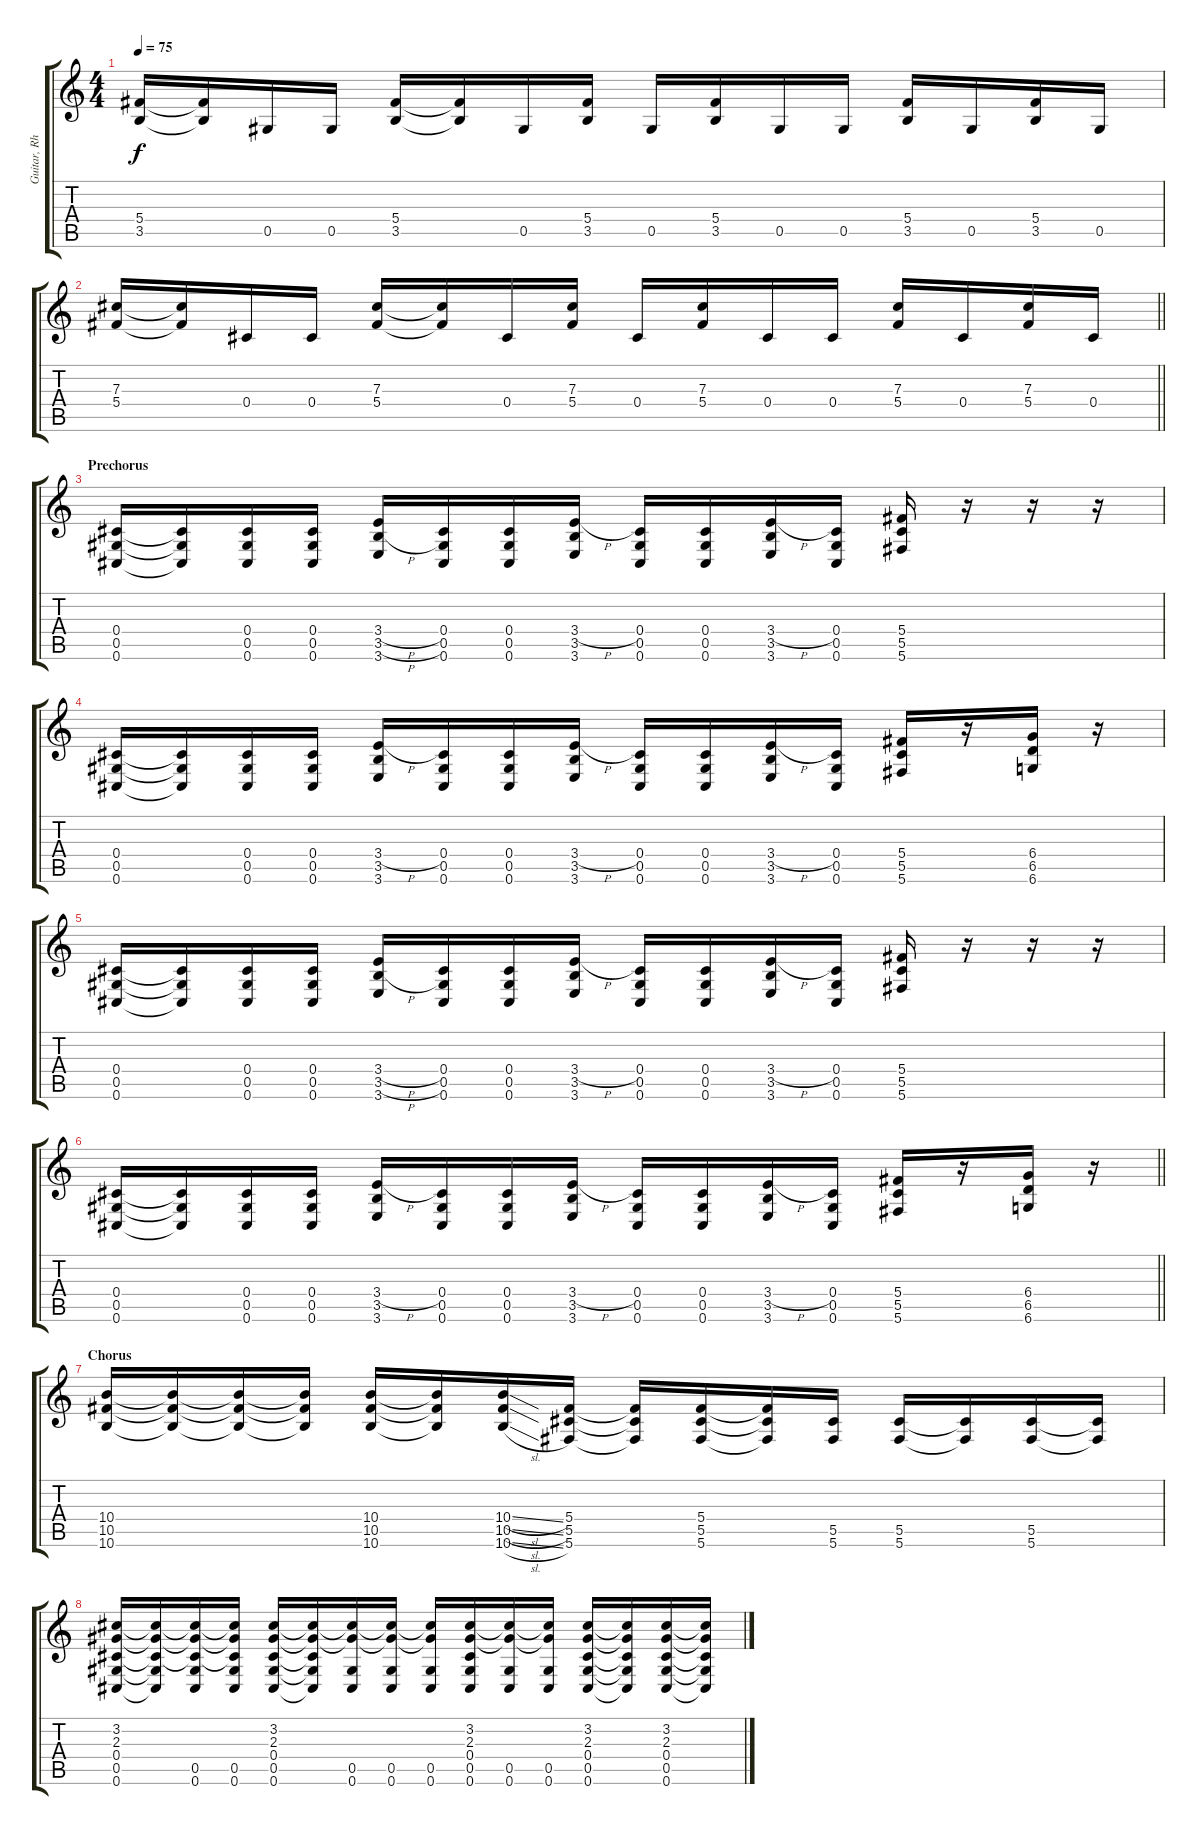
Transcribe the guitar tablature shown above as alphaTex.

\track ("Guitar, Rhythm" "Guitar, Rh") {instrument overdrivenguitar}
\staff {score tabs}
\tuning (Eb4 Bb3 Gb3 Db3 Ab2 Db2) {hide}
\ts (4 4)
\tempo 75
\clef g2
\ks c
(5.4 3.5).16{dy f} (5.4{t} 3.5{t}).16 0.5.16 0.5.16 (5.4 3.5).16 (5.4{t} 3.5{t}).16 0.5.16 (5.4 3.5).16 0.5.16 (5.4 3.5).16 0.5.16 0.5.16 (5.4 3.5).16 0.5.16 (5.4 3.5).16 0.5.16 |
\barLineRight lightlight
(7.3 5.4).16 (7.3{t} 5.4{t}).16 0.4.16 0.4.16 (7.3 5.4).16 (7.3{t} 5.4{t}).16 0.4.16 (7.3 5.4).16 0.4.16 (7.3 5.4).16 0.4.16 0.4.16 (7.3 5.4).16 0.4.16 (7.3 5.4).16 0.4.16 |
\section ("" "Prechorus")
(0.4 0.5 0.6).16 (0.4{t} 0.5{t} 0.6{t}).16 (0.4 0.5 0.6).16 (0.4 0.5 0.6).16 (3.4{h} 3.5{h} 3.6).16 (0.4 0.5 0.6).16 (0.4 0.5 0.6).16 (3.4{h} 3.5 3.6).16 (0.4 0.5 0.6).16 (0.4 0.5 0.6).16 (3.4{h} 3.5 3.6).16 (0.4 0.5 0.6).16 (5.4 5.5 5.6).16 r.16 r.16 r.16 |
(0.4 0.5 0.6).16 (0.4{t} 0.5{t} 0.6{t}).16 (0.4 0.5 0.6).16 (0.4 0.5 0.6).16 (3.4{h} 3.5 3.6).16 (0.4 0.5 0.6).16 (0.4 0.5 0.6).16 (3.4{h} 3.5 3.6).16 (0.4 0.5 0.6).16 (0.4 0.5 0.6).16 (3.4{h} 3.5 3.6).16 (0.4 0.5 0.6).16 (5.4 5.5 5.6).16 r.16 (6.4 6.5 6.6).16 r.16 |
(0.4 0.5 0.6).16 (0.4{t} 0.5{t} 0.6{t}).16 (0.4 0.5 0.6).16 (0.4 0.5 0.6).16 (3.4{h} 3.5{h} 3.6).16 (0.4 0.5 0.6).16 (0.4 0.5 0.6).16 (3.4{h} 3.5 3.6).16 (0.4 0.5 0.6).16 (0.4 0.5 0.6).16 (3.4{h} 3.5 3.6).16 (0.4 0.5 0.6).16 (5.4 5.5 5.6).16 r.16 r.16 r.16 |
\barLineRight lightlight
(0.4 0.5 0.6).16 (0.4{t} 0.5{t} 0.6{t}).16 (0.4 0.5 0.6).16 (0.4 0.5 0.6).16 (3.4{h} 3.5 3.6).16 (0.4 0.5 0.6).16 (0.4 0.5 0.6).16 (3.4{h} 3.5 3.6).16 (0.4 0.5 0.6).16 (0.4 0.5 0.6).16 (3.4{h} 3.5 3.6).16 (0.4 0.5 0.6).16 (5.4 5.5 5.6).16 r.16 (6.4 6.5 6.6).16 r.16 |
\section ("" "Chorus")
(10.4 10.5 10.6).16 (10.4{t} 10.5{t} 10.6{t}).16 (10.4{t} 10.5{t} 10.6{t}).16 (10.4{t} 10.5{t} 10.6{t}).16 (10.4 10.5 10.6).16 (10.4{t} 10.5{t} 10.6{t}).16 (10.4{sl} 10.5{sl} 10.6{sl}).16 (5.4 5.5 5.6).16 (5.4{t} 5.5{t} 5.6{t}).16 (5.4 5.5 5.6).16 (5.4{t} 5.5{t} 5.6{t}).16 (5.5 5.6).16 (5.5 5.6).16 (5.5{t} 5.6{t}).16 (5.5 5.6).16 (5.5{t} 5.6{t}).16 |
(3.2 2.3 0.4 0.5 0.6).16 (3.2{t} 2.3{t} 0.4{t} 0.5{t} 0.6{t}).16 (3.2{t} 2.3{t} 0.4{t} 0.5 0.6).16 (3.2{t} 2.3{t} 0.4{t} 0.5 0.6).16 (3.2 2.3 0.4 0.5 0.6).16 (3.2{t} 2.3{t} 0.4{t} 0.5{t} 0.6{t}).16 (3.2{t} 2.3{t} 0.5 0.6).16 (3.2{t} 2.3{t} 0.5 0.6).16 (3.2{t} 2.3{t} 0.5 0.6).16 (3.2 2.3 0.4 0.5 0.6).16 (3.2{t} 2.3{t} 0.5 0.6).16 (3.2{t} 2.3{t} 0.5 0.6).16 (3.2 2.3 0.4 0.5 0.6).16 (3.2{t} 2.3{t} 0.4{t} 0.5{t} 0.6{t}).16 (3.2 2.3 0.4 0.5 0.6).16 (3.2{t} 2.3{t} 0.4{t} 0.5{t} 0.6{t}).16
